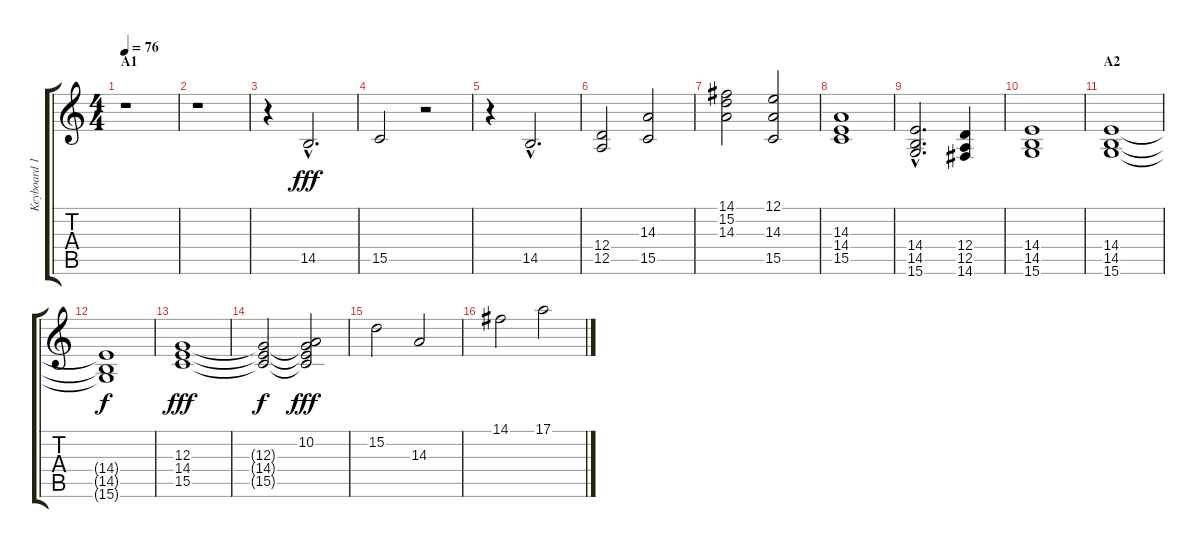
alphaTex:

\track ("Keyboard 1" "Keyboard 1") {instrument synthstrings1}
\staff {score tabs}
\tuning (E4 B3 G3 D3 A2 E2) {hide}
\ts (4 4)
\section ("" "A1")
\tempo 76
\clef g2
\ks c
r.1{dy fff instrument synthstrings1} |
r.1 |
r.4 14.5{hac}.2{d} |
15.5.2 r.2 |
r.4 14.5{hac}.2{d} |
(12.4 12.5).2 (14.3 15.5).2 |
(14.1 15.2 14.3).2 (12.1 14.3 15.5).2 |
(14.3 14.4 15.5).1 |
(14.4{hac} 14.5{hac} 15.6{hac}).2{d} (12.4 12.5 14.6).4 |
(14.4 14.5 15.6).1 |
\section ("" "A2")
(14.4 14.5 15.6).1 |
(14.4{t} 14.5{t} 15.6{t}).1{dy f} |
(12.3 14.4 15.5).1{dy fff} |
(12.3{t} 14.4{t} 15.5{t}).2{dy f} (10.2 12.3{t} 14.4{t} 15.5{t}).2{dy fff} |
15.2.2 14.3.2 |
14.1.2 17.1.2
